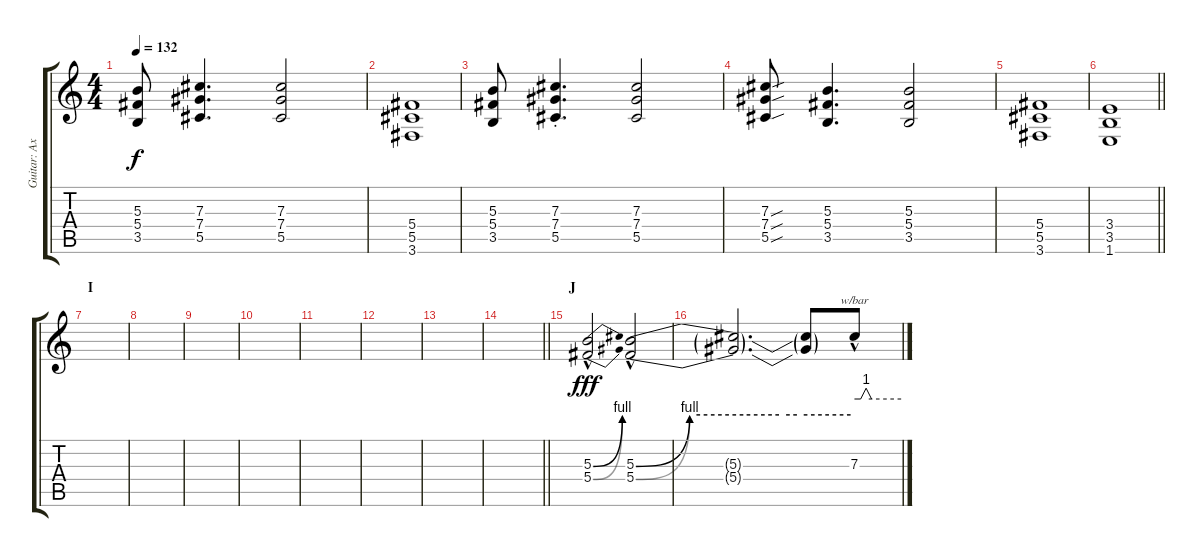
\track ("Guitar: Axel" "Guitar: Ax") {instrument overdrivenguitar}
\staff {score tabs}
\tuning (Eb4 Bb3 Gb3 Db3 Ab2 Eb2) {hide}
\ts (4 4)
\tempo 132
\clef g2
\ks c
(5.3 5.4 3.5).8{dy f} (7.3 7.4 5.5).4{d} (7.3 7.4 5.5).2 |
(5.4 5.5 3.6).1 |
(5.3 5.4 3.5).8 (7.3{st} 7.4{st} 5.5{st}).4{d} (7.3 7.4 5.5).2 |
(7.3{sou} 7.4{sou} 5.5{sou}).8 (5.3 5.4 3.5).4{d} (5.3 5.4 3.5).2 |
(5.4 5.5 3.6).1 |
\barLineRight lightlight
(3.4 3.5 1.6).1 |
\section ("" "I")
|
|
|
|
|
|
|
\barLineRight lightlight
|
\section ("" "J")
(5.3{be (bend 0 0 60 4) hac} 5.4{be (bend 0 0 60 4) hac}).2{dy fff} (5.3{be (custom 0 0 15 4 30 4 40 4 45 4 60 4) hac} 5.4{be (custom 0 0 15 4 30 4 40 4 45 4 60 4) hac}).2 |
(5.3{t} 5.4{t}).2{d} (5.3{t} 5.4{t}).8 7.3{hac}.8{tbe (custom default 0 0 8 0 15 4 22 0 60 0)}
